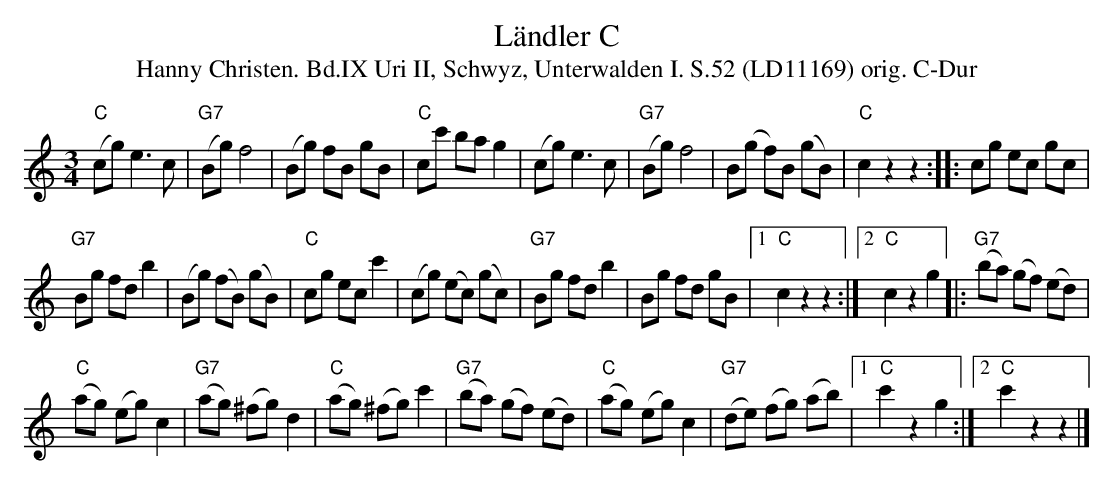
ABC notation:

X:1
T: Ländler C
T:Hanny Christen. Bd.IX Uri II, Schwyz, Unterwalden I. S.52 (LD11169) orig. C-Dur
M:3/4
L:1/8
K:C
("C"cg) e3c | ("G7"Bg) f4 | (Bg) fB gB | "C"cc' ba g2 | (cg) e3c | ("G7"Bg) f4 | B(g f)B (gB) | "C"c2z2z2 :: cg ec gc |
"G7"Bg fd b2 | (Bg) (fB) (gB) | "C"cg ec c'2 | (cg) (ec) (gc) | "G7"Bg fd b2 | Bg fd gB |1 "C"c2z2z2 :|2 "C"c2z2g2 |: ("G7"ba) (gf) (ed) |
("C"ag) (eg) c2 | ("G7"ag) (^fg) d2 | ("C"ag) (^fg) c'2 | ("G7"ba) (gf) (ed) | ("C"ag) (eg) c2 | ("G7"de) (fg) (ab) |1 "C"c'2z2g2 :|2 "C"c'2 z2z2 |]
